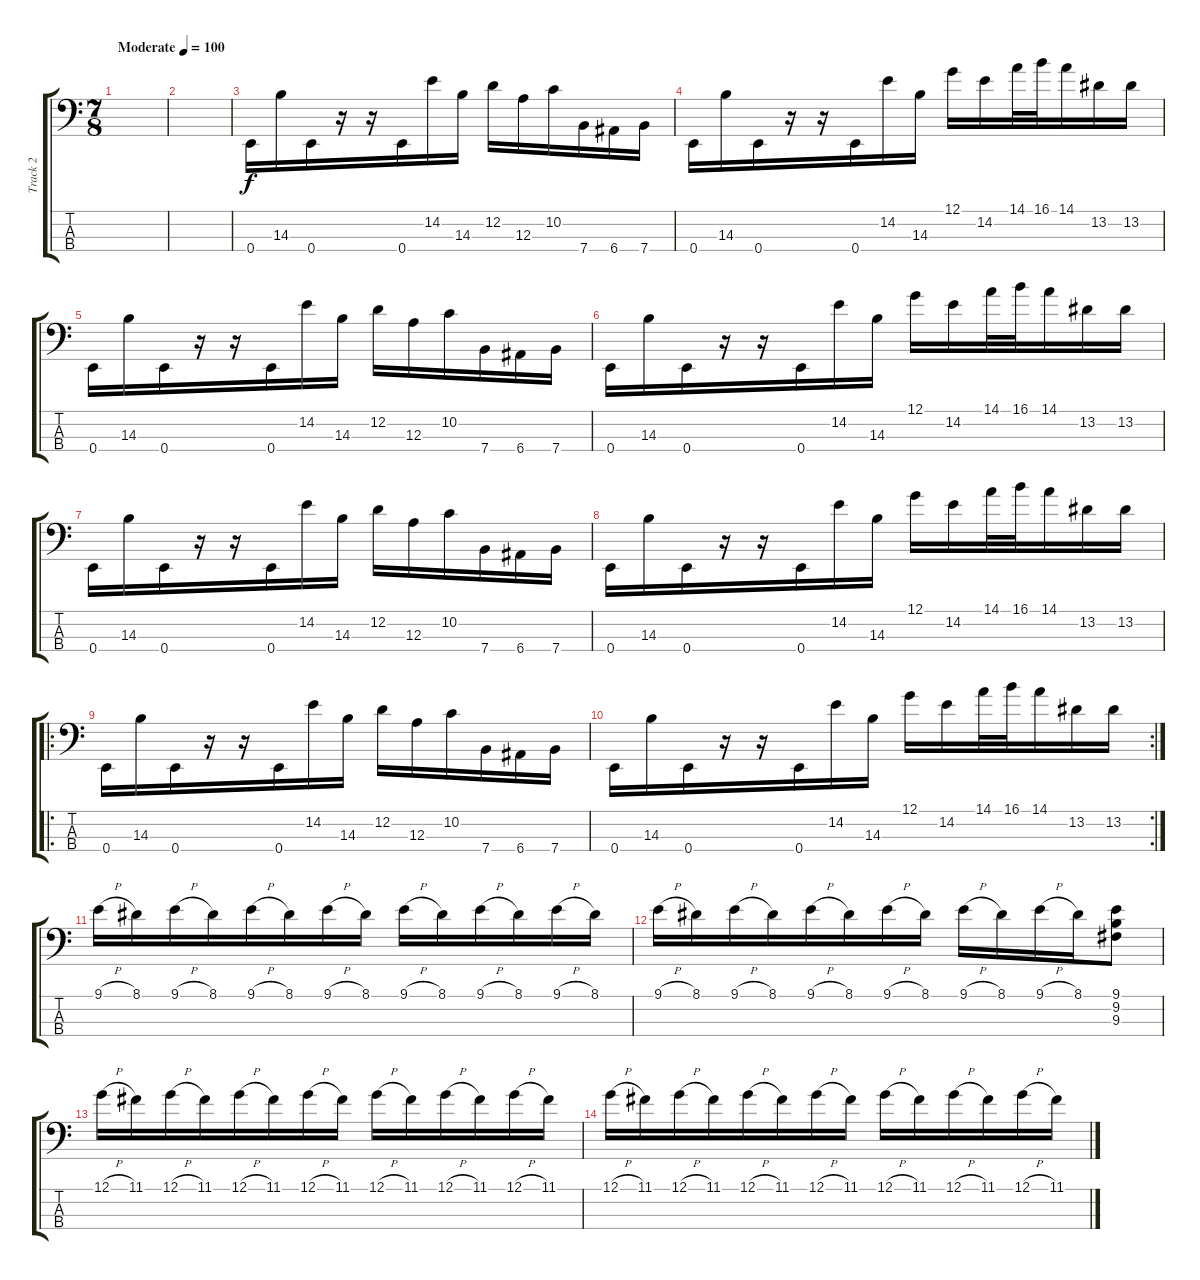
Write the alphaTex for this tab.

\track ("Track 2" "Track 2") {instrument electricbassfinger}
\staff {score tabs}
\tuning (G2 D2 A1 E1) {hide}
\ts (7 8)
\tempo (100 "Moderate")
\clef f4
\ks c
|
|
0.4.16 14.3.16 0.4.16 r.16 r.16 0.4.16 14.2.16 14.3.16 12.2.16 12.3.16 10.2.16 7.4.16 6.4.16 7.4.16 |
0.4.16 14.3.16 0.4.16 r.16 r.16 0.4.16 14.2.16 14.3.16 12.1.16 14.2.16 14.1.32 16.1.32 14.1.16 13.2.16 13.2.16 |
0.4.16 14.3.16 0.4.16 r.16 r.16 0.4.16 14.2.16 14.3.16 12.2.16 12.3.16 10.2.16 7.4.16 6.4.16 7.4.16 |
0.4.16 14.3.16 0.4.16 r.16 r.16 0.4.16 14.2.16 14.3.16 12.1.16 14.2.16 14.1.32 16.1.32 14.1.16 13.2.16 13.2.16 |
0.4.16 14.3.16 0.4.16 r.16 r.16 0.4.16 14.2.16 14.3.16 12.2.16 12.3.16 10.2.16 7.4.16 6.4.16 7.4.16 |
0.4.16 14.3.16 0.4.16 r.16 r.16 0.4.16 14.2.16 14.3.16 12.1.16 14.2.16 14.1.32 16.1.32 14.1.16 13.2.16 13.2.16 |
\ro
0.4.16 14.3.16 0.4.16 r.16 r.16 0.4.16 14.2.16 14.3.16 12.2.16 12.3.16 10.2.16 7.4.16 6.4.16 7.4.16 |
\rc 2
0.4.16 14.3.16 0.4.16 r.16 r.16 0.4.16 14.2.16 14.3.16 12.1.16 14.2.16 14.1.32 16.1.32 14.1.16 13.2.16 13.2.16 |
9.1{h}.16 8.1.16 9.1{h}.16 8.1.16 9.1{h}.16 8.1.16 9.1{h}.16 8.1.16 9.1{h}.16 8.1.16 9.1{h}.16 8.1.16 9.1{h}.16 8.1.16 |
9.1{h}.16 8.1.16 9.1{h}.16 8.1.16 9.1{h}.16 8.1.16 9.1{h}.16 8.1.16 9.1{h}.16 8.1.16 9.1{h}.16 8.1.16 (9.1 9.2 9.3).8 |
12.1{h}.16 11.1.16 12.1{h}.16 11.1.16 12.1{h}.16 11.1.16 12.1{h}.16 11.1.16 12.1{h}.16 11.1.16 12.1{h}.16 11.1.16 12.1{h}.16 11.1.16 |
12.1{h}.16 11.1.16 12.1{h}.16 11.1.16 12.1{h}.16 11.1.16 12.1{h}.16 11.1.16 12.1{h}.16 11.1.16 12.1{h}.16 11.1.16 12.1{h}.16 11.1.16
